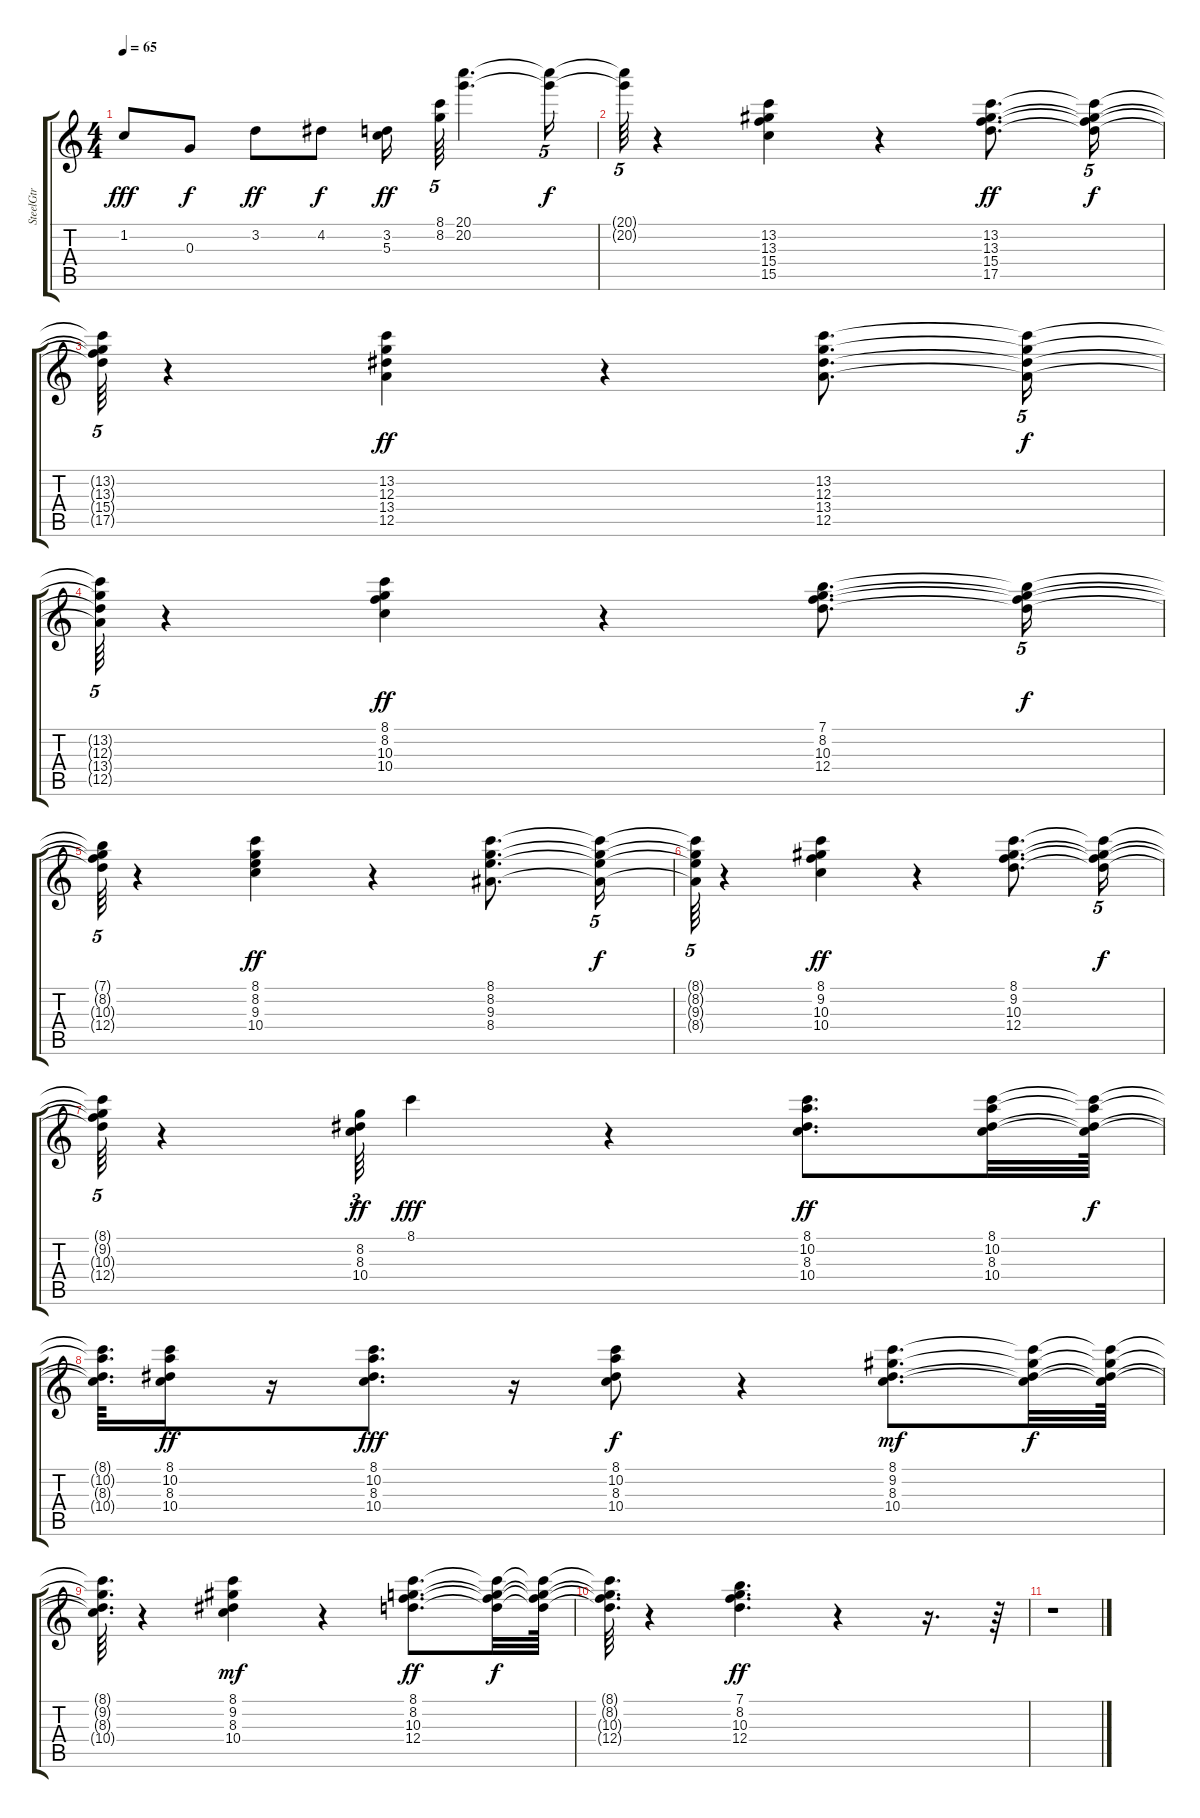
\track ("SteelGtr" "SteelGtr") {instrument acousticguitarsteel}
\staff {score tabs}
\tuning (E4 B3 G3 D3 A2 E2) {hide}
\ts (4 4)
\tempo 65
\clef g2
\ks c
1.2.8{dy fff} 0.3.8{dy f} 3.2.8{dy ff} 4.2.8{dy f} (3.2 5.3).16{dy ff} (8.1 8.2).64{tu (5 4)} (20.1 20.2).4{d} (20.1{t} 20.2{t}).16{tu (5 4) dy f} |
(20.1{t} 20.2{t}).64{tu (5 4)} r.4 (13.2 13.3 15.4 15.5).4 r.4 (13.2 13.3 15.4 17.5).8{d dy ff} (13.2{t} 13.3{t} 15.4{t} 17.5{t}).16{tu (5 4) dy f} |
(13.2{t} 13.3{t} 15.4{t} 17.5{t}).64{tu (5 4)} r.4 (13.2 12.3 13.4 12.5).4{dy ff} r.4 (13.2 12.3 13.4 12.5).8{d} (13.2{t} 12.3{t} 13.4{t} 12.5{t}).16{tu (5 4) dy f} |
(13.2{t} 12.3{t} 13.4{t} 12.5{t}).64{tu (5 4)} r.4 (8.1 8.2 10.3 10.4).4{dy ff} r.4 (7.1 8.2 10.3 12.4).8{d} (7.1{t} 8.2{t} 10.3{t} 12.4{t}).16{tu (5 4) dy f} |
(7.1{t} 8.2{t} 10.3{t} 12.4{t}).64{tu (5 4)} r.4 (8.1 8.2 9.3 10.4).4{dy ff} r.4 (8.1 8.2 9.3 8.4).8{d} (8.1{t} 8.2{t} 9.3{t} 8.4{t}).16{tu (5 4) dy f} |
(8.1{t} 8.2{t} 9.3{t} 8.4{t}).64{tu (5 4)} r.4 (8.1 9.2 10.3 10.4).4{dy ff} r.4 (8.1 9.2 10.3 12.4).8{d} (8.1{t} 9.2{t} 10.3{t} 12.4{t}).16{tu (5 4) dy f} |
(8.1{t} 9.2{t} 10.3{t} 12.4{t}).64{tu (5 4)} r.4 (8.2 8.3 10.4).64{tu (3 2) dy ff} 8.1.4{dy fff} r.4 (8.1 10.2 8.3 10.4).8{d dy ff} (8.1 10.2 8.3 10.4).32 (8.1{t} 10.2{t} 8.3{t} 10.4{t}).64{dy f} |
(8.1{t} 10.2{t} 8.3{t} 10.4{t}).64{d} (8.1 10.2 8.3 10.4).16{dy ff} r.16 (8.1 10.2 8.3 10.4).8{d dy fff} r.16 (8.1 10.2 8.3 10.4).8{dy f} r.4 (8.1 9.2 8.3 10.4).8{d dy mf} (8.1{t} 9.2{t} 8.3{t} 10.4{t}).32{dy f} (8.1{t} 9.2{t} 8.3{t} 10.4{t}).64 |
(8.1{t} 9.2{t} 8.3{t} 10.4{t}).64{d} r.4 (8.1 9.2 8.3 10.4).4{dy mf} r.4 (8.1 8.2 10.3 12.4).8{d dy ff} (8.1{t} 8.2{t} 10.3{t} 12.4{t}).32{dy f} (8.1{t} 8.2{t} 10.3{t} 12.4{t}).64 |
(8.1{t} 8.2{t} 10.3{t} 12.4{t}).64{d} r.4 (7.1 8.2 10.3 12.4).4{d dy ff} r.4 r.16{d} r.64 |
r.1
